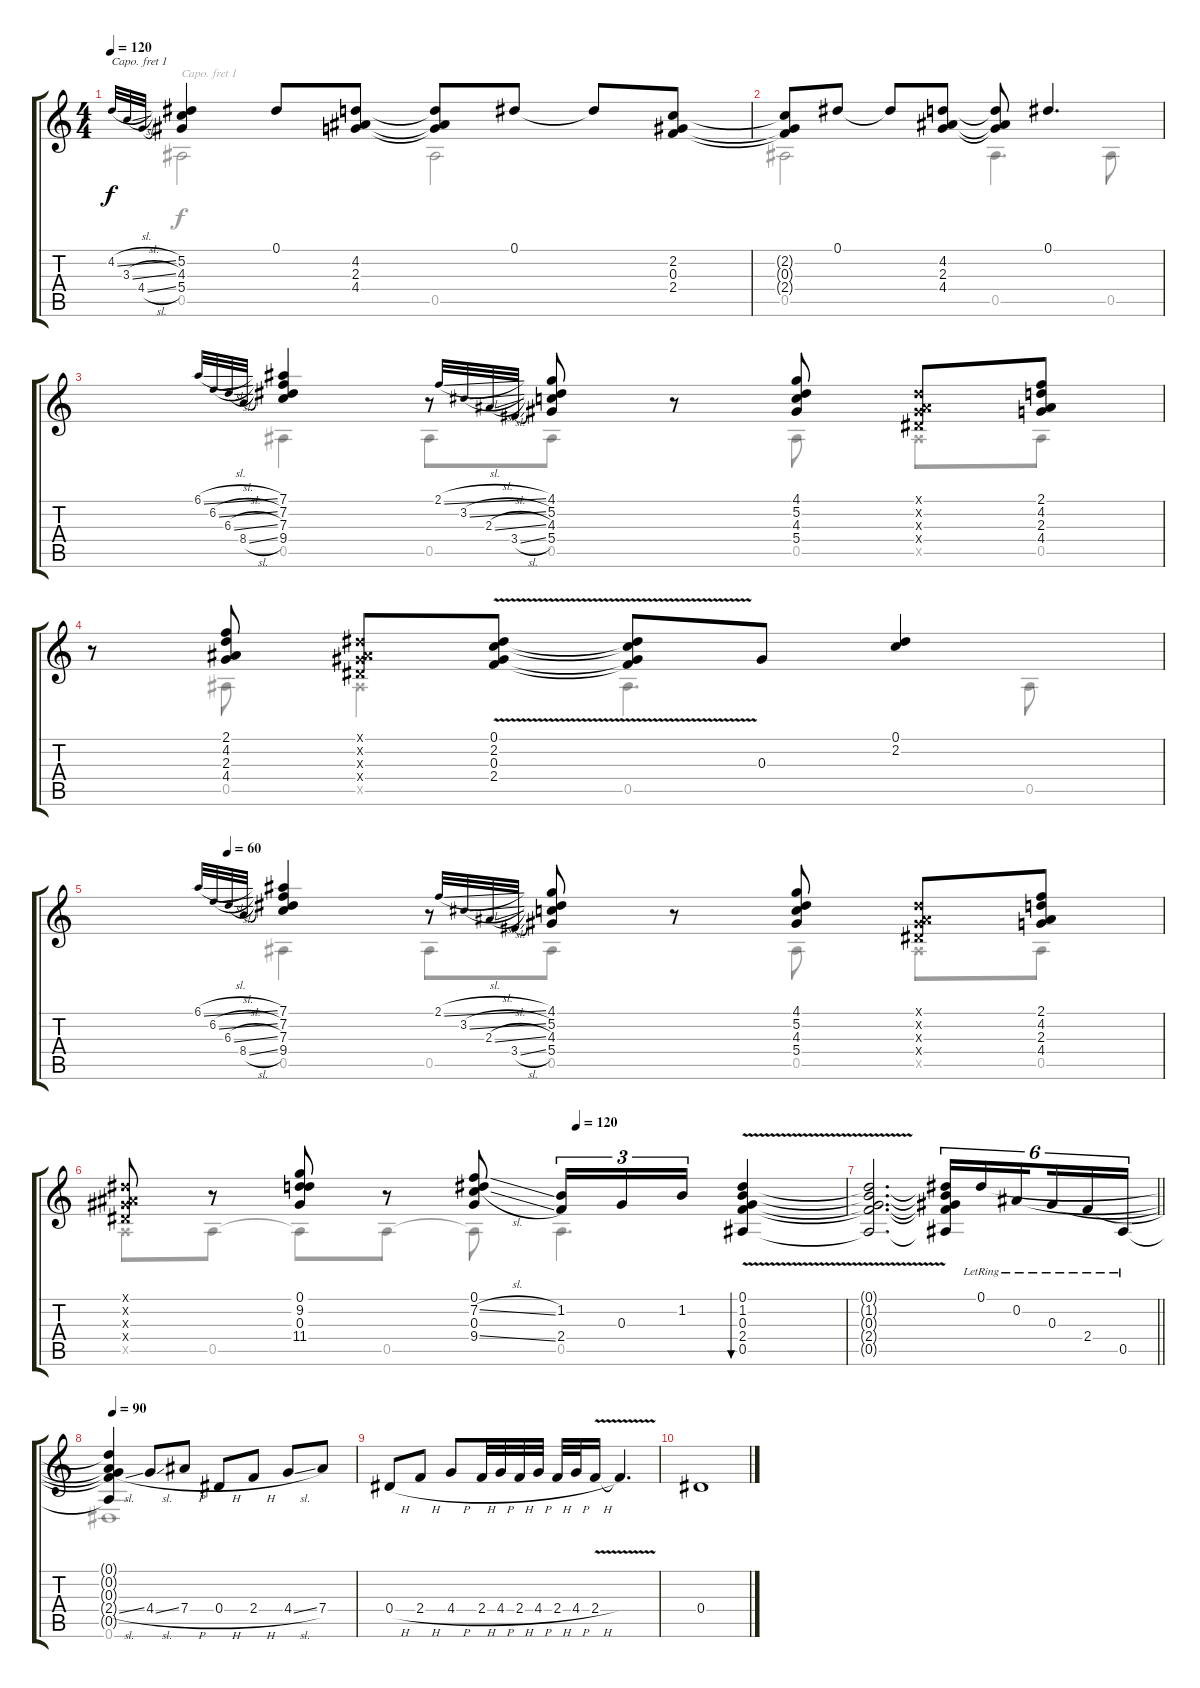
\track "" {instrument acousticguitarsteel}
\staff {score tabs}
\capo 1
\tuning (D4 A3 G3 D3 A2 D2) {hide}
\voice
\ts (4 4)
\tempo 120
\clef g2
\ks c
4.2{sl}.32{gr onbeat dy f} 3.3{sl}.32{gr onbeat} 4.4{sl}.32{gr onbeat} (5.2 4.3 5.4).4 0.1.8 (4.2 2.3 4.4).8 (4.2{t} 2.3{t} 4.4{t}).8 0.1.8 0.1{t}.8 (2.2 0.3 2.4).8 |
(2.2{t} 0.3{t} 2.4{t}).8 0.1.8 0.1{t}.8 (4.2 2.3 4.4).8 (4.2{t} 2.3{t} 4.4{t}).8 0.1.4{d} |
6.1{sl}.32{gr onbeat} 6.2{sl}.32{gr onbeat} 6.3{sl}.32{gr onbeat} 8.4{sl}.32{gr onbeat} (7.1 7.2 7.3 9.4).4 r.8 2.1{sl}.32{gr onbeat} 3.2{sl}.32{gr onbeat} 2.3{sl}.32{gr onbeat} 3.4{sl}.32{gr onbeat} (4.1 5.2 4.3 5.4).8 r.8 (4.1 5.2 4.3 5.4).8 (0.1{x} 0.2{x} 0.3{x} 0.4{x}).8 (2.1 4.2 2.3 4.4).8 |
r.8 (2.1 4.2 2.3 4.4).8 (0.1{x} 0.2{x} 0.3{x} 0.4{x}).8 (0.1{v} 2.2{v} 0.3{v} 2.4{v}).8 (0.1{t} 2.2{t} 0.3{t} 2.4{t}).8 0.3.8 (0.1 2.2).4 |
\tempo (60 0.03125)
6.1{sl}.32{gr onbeat} 6.2{sl}.32{gr onbeat} 6.3{sl}.32{gr onbeat} 8.4{sl}.32{gr onbeat} (7.1 7.2 7.3 9.4).4 r.8 2.1{sl}.32{gr onbeat} 3.2{sl}.32{gr onbeat} 2.3{sl}.32{gr onbeat} 3.4{sl}.32{gr onbeat} (4.1 5.2 4.3 5.4).8 r.8 (4.1 5.2 4.3 5.4).8 (0.1{x} 0.2{x} 0.3{x} 0.4{x}).8 (2.1 4.2 2.3 4.4).8 |
\tempo (120 0.625)
(0.1{x} 0.2{x} 0.3{x} 0.4{x}).8 r.8 (0.1 9.2 0.3 11.4).8 r.8 (0.1 7.2{sl} 0.3 9.4{sl}).8 (1.2 2.4).16{tu (3 2)} 0.3.16{tu (3 2)} 1.2.16{tu (3 2)} (0.1{v} 1.2{v} 0.3{v} 2.4{v} 0.5{v}).4{bu 480} |
\barLineRight lightlight
(0.1{t} 1.2{t} 0.3{t} 2.4{t} 0.5{t}).2{d} (0.1{t} 1.2{t} 0.3{t} 2.4{t} 0.5{t}).16{tu (6 4)} 0.1{lr}.16{tu (6 4)} 0.2{lr}.16{tu (6 4) beam splitsecondary} 0.3{lr}.16{tu (6 4)} 2.4{lr}.16{tu (6 4)} 0.5{lr}.16{tu (6 4)} |
\tempo 90
(0.1{t} 0.2{t} 0.3{t} 2.4{sl t} 0.5{t}).4 4.4{sl}.8 7.4{h}.8 0.4{h}.8 2.4{h}.8 4.4{sl}.8 7.4.8 |
0.4{h}.8 2.4{h}.8 4.4{h}.8 2.4{h}.32 4.4{h}.32 2.4{h}.32 4.4{h}.32 2.4{h}.32 4.4{h}.32 2.4{v h}.16 2.4{t}.4{d} |
0.4.1
\voice
\clef g2
\ottava regular
\simile none
\ks c
0.5.2{dy f} 0.5.2 |
0.5.2 0.5.4{d} 0.5.8 |
0.5.4 0.5.8 0.5.8 r.8 0.5.8 0.5{x}.8 0.5.8 |
r.8 0.5.8 0.5{x}.4 0.5.4{d} 0.5.8 |
0.5.4 0.5.8 0.5.8 r.8 0.5.8 0.5{x}.8 0.5.8 |
0.5{x}.8 0.5.8 0.5{t}.8 0.5.8 0.5{t}.8 0.5.4{d} |
\barLineRight lightlight
|
0.6.1 |
|
